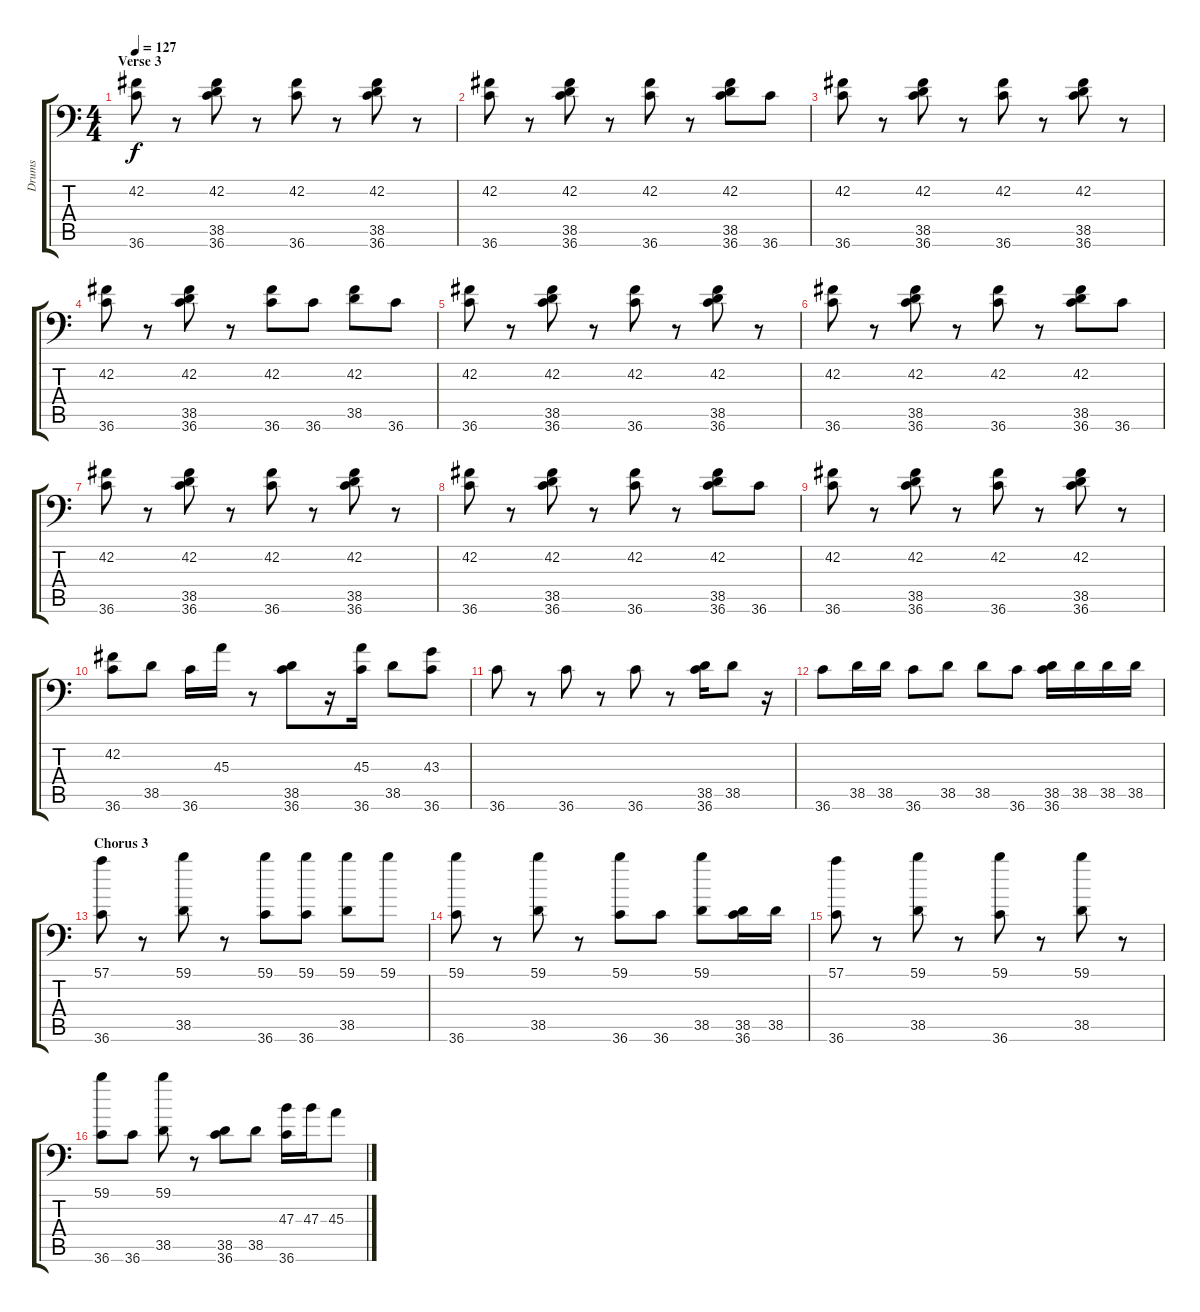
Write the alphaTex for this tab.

\track ("Drums" "Drums") {instrument acousticgrandpiano}
\staff {score tabs}
\tuning (C-1 C-1 C-1 C-1 C-1 C-1) {hide}
\ts (4 4)
\section ("" "Verse 3")
\tempo 127
\clef f4
\ks c
(42.2 36.6).8{dy f} r.8 (42.2 38.5 36.6).8 r.8 (42.2 36.6).8 r.8 (42.2 38.5 36.6).8 r.8 |
(42.2 36.6).8 r.8 (42.2 38.5 36.6).8 r.8 (42.2 36.6).8 r.8 (42.2 38.5 36.6).8 36.6.8 |
(42.2 36.6).8 r.8 (42.2 38.5 36.6).8 r.8 (42.2 36.6).8 r.8 (42.2 38.5 36.6).8 r.8 |
(42.2 36.6).8 r.8 (42.2 38.5 36.6).8 r.8 (42.2 36.6).8 36.6.8 (42.2 38.5).8 36.6.8 |
(42.2 36.6).8 r.8 (42.2 38.5 36.6).8 r.8 (42.2 36.6).8 r.8 (42.2 38.5 36.6).8 r.8 |
(42.2 36.6).8 r.8 (42.2 38.5 36.6).8 r.8 (42.2 36.6).8 r.8 (42.2 38.5 36.6).8 36.6.8 |
(42.2 36.6).8 r.8 (42.2 38.5 36.6).8 r.8 (42.2 36.6).8 r.8 (42.2 38.5 36.6).8 r.8 |
(42.2 36.6).8 r.8 (42.2 38.5 36.6).8 r.8 (42.2 36.6).8 r.8 (42.2 38.5 36.6).8 36.6.8 |
(42.2 36.6).8 r.8 (42.2 38.5 36.6).8 r.8 (42.2 36.6).8 r.8 (42.2 38.5 36.6).8 r.8 |
(42.2 36.6).8 38.5.8 36.6.16 45.3.16 r.8 (38.5 36.6).8 r.16 (45.3 36.6).16 38.5.8 (43.3 36.6).8 |
36.6.8 r.8 36.6.8 r.8 36.6.8 r.8 (38.5 36.6).16 38.5.8 r.16 |
36.6.8 38.5.16 38.5.16 36.6.8 38.5.8 38.5.8 36.6.8 (38.5 36.6).16 38.5.16 38.5.16 38.5.16 |
\section ("" "Chorus 3")
(57.1 36.6).8 r.8 (59.1 38.5).8 r.8 (59.1 36.6).8 (59.1 36.6).8 (59.1 38.5).8 59.1.8 |
(59.1 36.6).8 r.8 (59.1 38.5).8 r.8 (59.1 36.6).8 36.6.8 (59.1 38.5).8 (38.5 36.6).16 38.5.16 |
(57.1 36.6).8 r.8 (59.1 38.5).8 r.8 (59.1 36.6).8 r.8 (59.1 38.5).8 r.8 |
(59.1 36.6).8 36.6.8 (59.1 38.5).8 r.8 (38.5 36.6).8 38.5.8 (47.3 36.6).16 47.3.16 45.3.8
